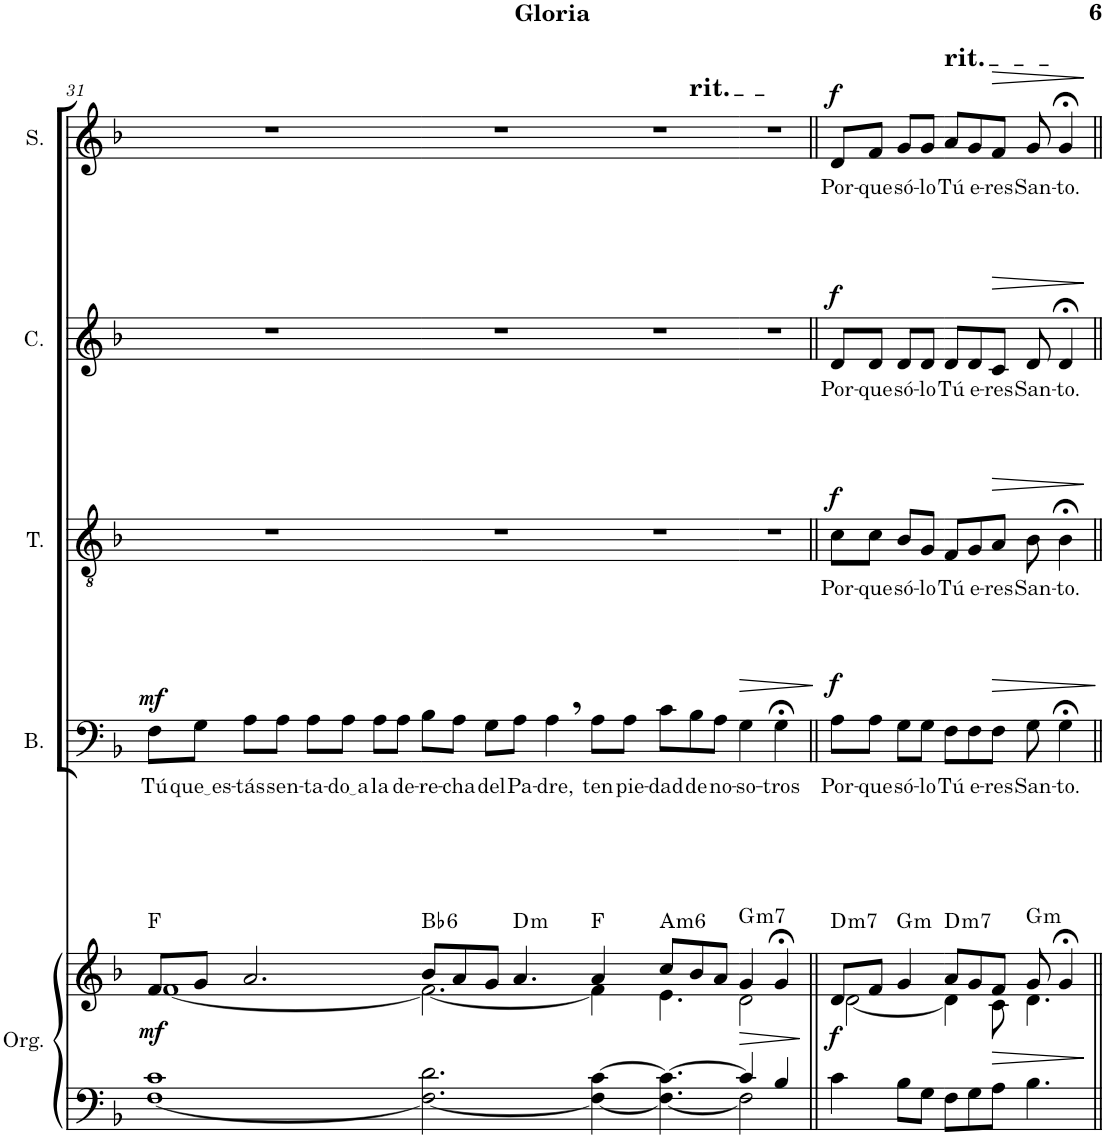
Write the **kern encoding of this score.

**kern	**kern	**dynam	**harte	**kern	**text	**dynam	**kern	**text	**dynam	**kern	**text	**dynam	**kern	**text	**dynam
*part5	*part5	*part5	*part5	*part4	*part4	*part4	*part3	*part3	*part3	*part2	*part2	*part2	*part1	*part1	*part1
*staff6	*staff5	*staff5/6	*	*staff4	*staff4	*staff4	*staff3	*staff3	*staff3	*staff2	*staff2	*staff2	*staff1	*staff1	*staff1
*I"Órgano	*	*	*	*I"Bajo	*	*	*I"Tenor	*	*	*I"Contralto	*	*	*I"Soprano	*	*
*	*	*	*	*I'B.	*	*	*I'T.	*	*	*I'C.	*	*	*I'S.	*	*
!!LO:PB:g=z
*clefF4	*clefG2	*	*	*clefF4	*	*	*clefGv2	*	*	*clefG2	*	*	*clefG2	*	*
*k[b-]	*k[b-]	*	*	*k[b-]	*	*	*k[b-]	*	*	*k[b-]	*	*	*k[b-]	*	*
*M4/4	*M4/4	*	*	*M4/4	*	*	*M4/4	*	*	*M4/4	*	*	*M4/4	*	*
=31	=31	=31	=31	=31	=31	=31	=31	=31	=31	=31	=31	=31	=31	=31	=31
*	*^	*	*	*	*	*	*	*	*	*	*	*	*	*	*
!	!	!	!LO:DY:b	!	!	!LO:LY:b	!LO:DY:a	!	!	!	!	!	!	!	!	!
[1F 1c	8f/L	[1f	mf	F:maj	8F\L	Tú	mf	1r	.	.	1r	.	.	1r	.	.
!	!	!	!	!	!	!LO:LY:b	!	!	!	!	!	!	!	!	!	!
.	8g/J	.	.	.	8G\J	que es	.	.	.	.	.	.	.	.	.	.
!	!	!	!	!	!	!LO:LY:b	!	!	!	!	!	!	!	!	!	!
.	2.a/	.	.	.	8A\L	-tás	.	.	.	.	.	.	.	.	.	.
!	!	!	!	!	!	!LO:LY:b	!	!	!	!	!	!	!	!	!	!
.	.	.	.	.	8A\J	sen-	.	.	.	.	.	.	.	.	.	.
!	!	!	!	!	!	!LO:LY:b	!	!	!	!	!	!	!	!	!	!
.	.	.	.	.	8A\L	-ta-	.	.	.	.	.	.	.	.	.	.
!	!	!	!	!	!	!LO:LY:b	!	!	!	!	!	!	!	!	!	!
.	.	.	.	.	8A\J	do a	.	.	.	.	.	.	.	.	.	.
!	!	!	!	!	!	!LO:LY:b	!	!	!	!	!	!	!	!	!	!
.	.	.	.	.	8A\L	la	.	.	.	.	.	.	.	.	.	.
!	!	!	!	!	!	!LO:LY:b	!	!	!	!	!	!	!	!	!	!
.	.	.	.	.	8A\J	de-	.	.	.	.	.	.	.	.	.	.
=32-	=32-	=32-	=32-	=32-	=32-	=32-	=32-	=32-	=32-	=32-	=32-	=32-	=32-	=32-	=32-	=32-
!	!	!	!	!LO:H:kt=6	!	!LO:LY:b	!	!	!	!	!	!	!	!	!	!
2.F\_ 2.d\	8b-/L	2.f\_	.	Bb:maj6	8B-\L	-re-	.	1r	.	.	1r	.	.	1r	.	.
!	!	!	!	!	!	!LO:LY:b	!	!	!	!	!	!	!	!	!	!
.	8a/	.	.	.	8A\J	-cha	.	.	.	.	.	.	.	.	.	.
!	!	!	!	!	!	!LO:LY:b	!	!	!	!	!	!	!	!	!	!
.	8g/J	.	.	.	8G\L	del	.	.	.	.	.	.	.	.	.	.
!	!	!	!	!LO:H:kt=m	!	!LO:LY:b	!	!	!	!	!	!	!	!	!	!
.	4.a/	.	.	D:min	8A\J	Pa-	.	.	.	.	.	.	.	.	.	.
!	!	!	!	!	!	!LO:LY:b	!	!	!	!	!	!	!	!	!	!
.	.	.	.	.	4A,\	-dre,	.	.	.	.	.	.	.	.	.	.
4ryy	4ryy	4ryy	.	.	4ryy	.	.	.	.	.	.	.	.	.	.	.
=33-	=33-	=33-	=33-	=33-	=33-	=33-	=33-	=33-	=33-	=33-	=33-	=33-	=33-	=33-	=33-	=33-
!	!	!	!	!	!	!LO:LY:b	!	!	!	!	!	!	!	!	!	!
*	*	*	*	*	*	*	*	*	*	*	*	*	*	*^	*	*
4F\_ [4c\	4a/	4f\]	.	F:maj	8A\L	ten	.	1r	.	.	1r	.	.	1r	4.ryy	.	.
!	!	!	!	!	!	!LO:LY:b	!	!	!	!	!	!	!	!	!	!	!
.	.	.	.	.	8A\J	pie-	.	.	.	.	.	.	.	.	.	.	.
!	!	!	!	!LO:H:kt=m6	!	!LO:LY:b	!	!	!	!	!	!	!	!	!	!	!
4.F\_ 4.c\_	8cc/L	4.e\	.	A:min6	8c\L	-dad	.	.	.	.	.	.	.	.	.	.	.
!	!	!	!	!	!	!	!	!	!	!	!	!	!	!	!LO:TX:a:t=rit.	!	!
!	!	!	!	!	!	!LO:LY:b	!	!	!	!	!	!	!	!	!	!	!
.	8b-/	.	.	.	8B-\	de	.	.	.	.	.	.	.	.	2ryy	.	.
!	!	!	!	!	!	!LO:LY:b	!	!	!	!	!	!	!	!	!	!	!
.	8a/J	.	.	.	8A\J	no-	.	.	.	.	.	.	.	.	.	.	.
4.ryy	4.ryy	4.ryy	.	.	4.ryy	.	.	.	.	.	.	.	.	.	.	.	.
.	.	.	.	.	.	.	.	.	.	.	.	.	.	.	8ryy	.	.
=34-	=34-	=34-	=34-	=34-	=34-	=34-	=34-	=34-	=34-	=34-	=34-	=34-	=34-	=34-	=34-	=34-	=34-
*^	*	*	*	*	*	*	*	*	*	*	*	*	*	*	*	*	*
!	!	!	!	!LO:HP:b	!LO:H:kt=m7	!	!LO:LY:b	!LO:HP:b	!	!	!	!	!	!	!	!	!	!
*	*	*	*	*	*	*	*	*	*	*	*	*	*	*	*v	*v	*	*
4c/]	2F\]	4g/	2d\	>	G:min7	4G\	-so-	>	1r	.	.	1r	.	.	1r	.	.
!	!	!	!	!	!	!	!LO:LY:b	!	!	!	!	!	!	!	!	!	!
4B-/	.	4g;</	.	.	.	4G;<\	-tros	.	.	.	.	.	.	.	.	.	.
2ryy	2ryy	2ryy	2ryy	]	.	2ryy	.	]	.	.	.	.	.	.	.	.	.
=35||	=35||	=35||	=35||	=35||	=35||	=35||	=35||	=35||	=35||	=35||	=35||	=35||	=35||	=35||	=35||	=35||	=35||
!	!	!	!	!LO:DY:b	!LO:H:kt=m7	!	!LO:LY:b	!LO:DY:a	!	!LO:LY:b	!LO:DY:a	!	!LO:LY:b	!LO:DY:a	!	!LO:LY:b	!LO:DY:a
*v	*v	*	*	*	*	*	*	*	*	*	*	*	*	*	*	*	*
4c\	8d/L	[2d\	f	D:min7	8A\L	Por-	f	8c\L	Por-	f	8d/L	Por-	f	8d/L	Por-	f
!	!	!	!	!	!	!LO:LY:b	!	!	!LO:LY:b	!	!	!LO:LY:b	!	!	!LO:LY:b	!
.	8f/J	.	.	.	8A\J	-que	.	8c\J	-que	.	8d/J	-que	.	8f/J	-que	.
!	!	!	!	!LO:H:kt=m	!	!LO:LY:b	!	!	!LO:LY:b	!	!	!LO:LY:b	!	!	!LO:LY:b	!
8B-\L	4g/	.	.	G:min	8G\L	só-	.	8B-/L	só-	.	8d/L	só-	.	8g/L	só-	.
!	!	!	!	!	!	!LO:LY:b	!	!	!LO:LY:b	!	!	!LO:LY:b	!	!	!LO:LY:b	!
8G\J	.	.	.	.	8G\J	-lo	.	8G/J	-lo	.	8d/J	-lo	.	8g/J	-lo	.
=36-	=36-	=36-	=36-	=36-	=36-	=36-	=36-	=36-	=36-	=36-	=36-	=36-	=36-	=36-	=36-	=36-
!	!	!	!	!	!	!	!	!	!	!	!	!	!	!LO:TX:a:t=rit.	!	!
!	!	!	!	!LO:H:kt=m7	!	!LO:LY:b	!	!	!LO:LY:b	!	!	!LO:LY:b	!	!	!LO:LY:b	!
8F\L	8a/L	4d\]	.	D:min7	8F\L	Tú	.	8F/L	Tú	.	8d/L	Tú	.	8a/L	Tú	.
!	!	!	!	!	!	!LO:LY:b	!	!	!LO:LY:b	!	!	!LO:LY:b	!	!	!LO:LY:b	!
8G\	8g/	.	.	.	8F\	e-	.	8G/	e-	.	8d/	e-	.	8g/	e-	.
!	!	!	!LO:HP:b	!	!	!LO:LY:b	!LO:HP:b	!	!LO:LY:b	!LO:HP:b	!	!LO:LY:b	!LO:HP:b	!	!LO:LY:b	!LO:HP:b
8A\J	8f/J	8c\	>	.	8F\J	-res	>	8A/J	-res	>	8c/J	-res	>	8f/J	-res	>
!	!	!	!	!LO:H:kt=m	!	!LO:LY:b	!	!	!LO:LY:b	!	!	!LO:LY:b	!	!	!LO:LY:b	!
4.B-\	8g/	4.d\	.	G:min	8G\	San-	.	8B-\	San-	.	8d/	San-	.	8g/	San-	.
!	!	!	!	!	!	!LO:LY:b	!	!	!LO:LY:b	!	!	!LO:LY:b	!	!	!LO:LY:b	!
.	4g;</	.	.	.	4G;<\	-to.	.	4B-;<\	-to.	.	4d;</	-to.	.	4g;</	-to.	.
*	*v	*v	*	*	*	*	*	*	*	*	*	*	*	*	*	*
.	.	]	.	.	.	]	.	.	]	.	.	]	.	.	]
=||	=||	=||	=||	=||	=||	=||	=||	=||	=||	=||	=||	=||	=||	=||	=||
*-	*-	*-	*-	*-	*-	*-	*-	*-	*-	*-	*-	*-	*-	*-	*-
